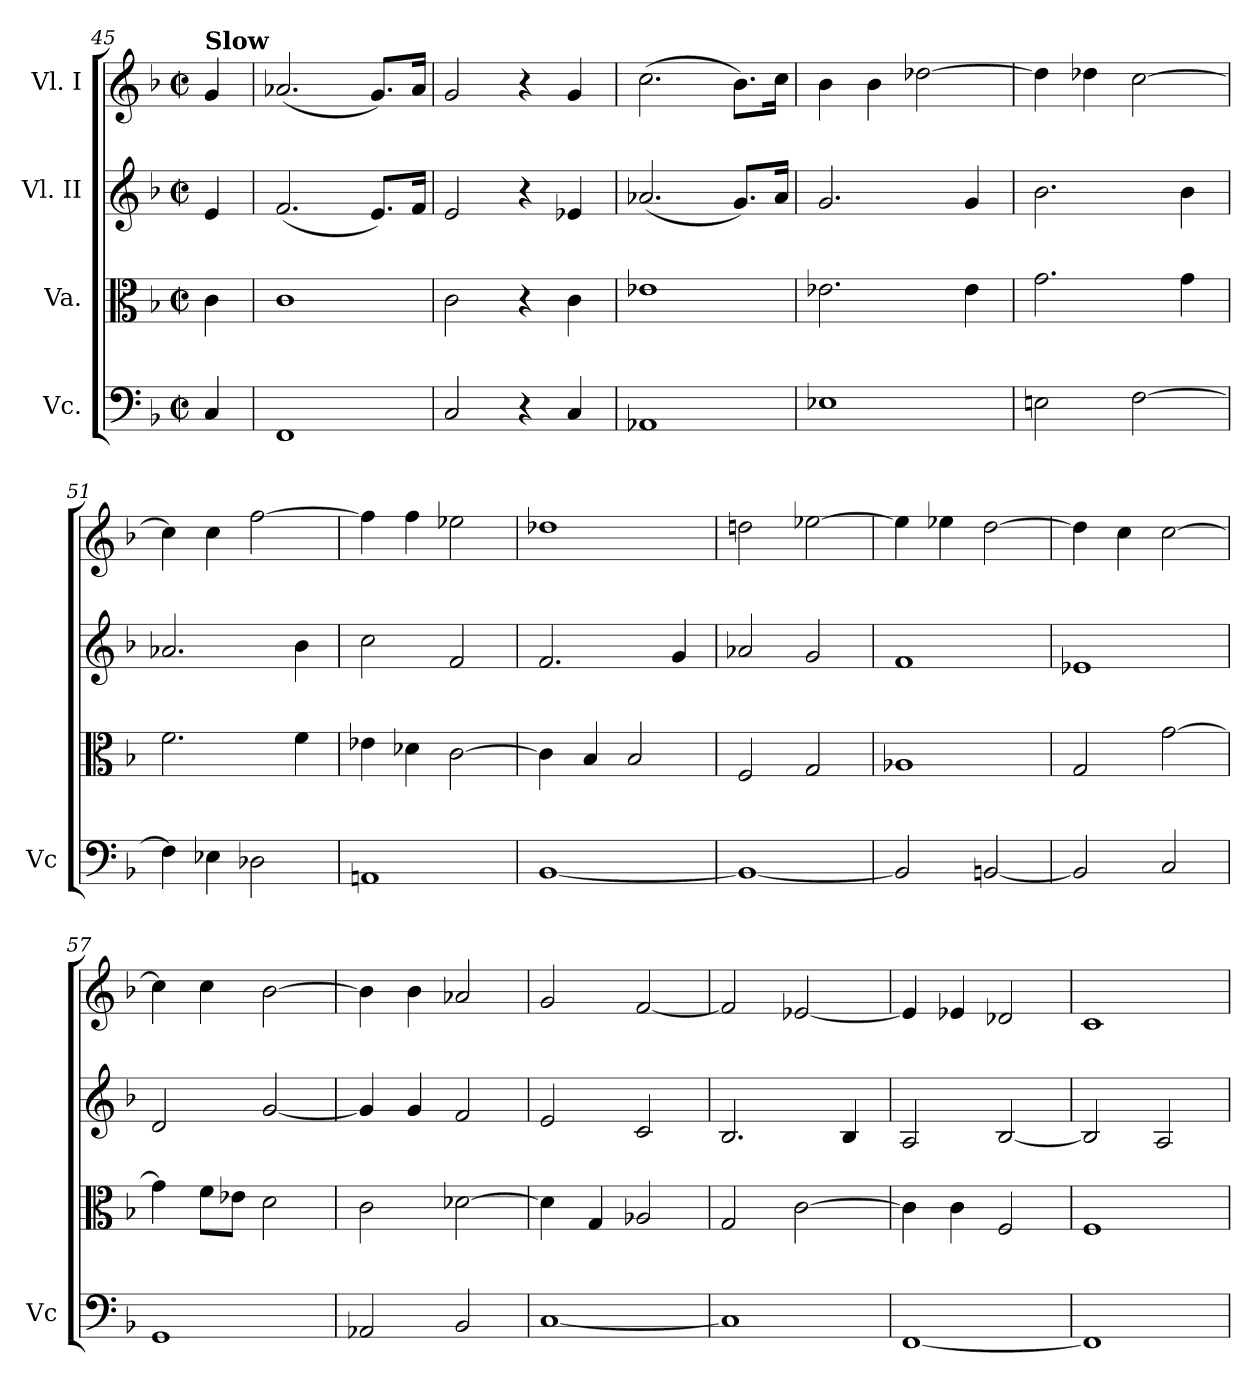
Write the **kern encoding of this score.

**kern	**kern	**kern	**kern
*part4	*part3	*part2	*part1
*staff4	*staff3	*staff2	*staff1
*I"Vc.	*I"Va.	*I"Vl. II	*I"Vl. I
*I'Vc	*	*	*
*clefF4	*clefC3	*clefG2	*clefG2
*k[b-]	*k[b-]	*k[b-]	*k[b-]
*F:	*F:	*F:	*F:
*M2/2	*M2/2	*M2/2	*M2/2
*met(c|)	*met(c|)	*met(c|)	*met(c|)
=45	=45	=45	=45
!	!	!	!LO:TX:a:B:t=Slow
4C/	4c\	4e/	4g/
=46	=46	=46	=46
1FF	1c	(<2.f/	(<2.a-X/
.	.	8.e/L)	8.g/L)
.	.	16f/Jk	16a-/Jk
=47	=47	=47	=47
2C/	2c\	2e/	2g/
4r	4r	4r	4r
4C/	4c\	4e-X/	4g/
=48	=48	=48	=48
1AA-X	1e-X	(<2.a-X/	(>2.cc\
.	.	8.g/L)	8.b-\L)
.	.	16a-/Jk	16cc\Jk
=49	=49	=49	=49
1E-X	2.e-X\	2.g/	4b-\
.	.	.	4b-\
.	.	.	[2dd-X\
.	4e-\	4g/	.
=50	=50	=50	=50
2En\	2.g\	2.b-\	4dd-\]
.	.	.	4dd-X\
[2F\	.	.	[2cc\
.	4g\	4b-\	.
=51	=51	=51	=51
4F\]	2.f\	2.a-X/	4cc\]
4E-X\	.	.	4cc\
2D-X\	.	.	[2ff\
.	4f\	4b-\	.
=52	=52	=52	=52
1AAn	4e-X\	2cc\	4ff\]
.	4d-X\	.	4ff\
.	[2c\	2f/	2ee-X\
=53	=53	=53	=53
[1BB-	4c\]	2.f/	1dd-X
.	4B-/	.	.
.	2B-/	.	.
.	.	4g/	.
!!LO:LB:g=z
=54	=54	=54	=54
1BB-_	2F/	2a-X/	2ddn\
.	2G/	2g/	[2ee-X\
=55	=55	=55	=55
2BB-/]	1A-X	1f	4ee-\]
.	.	.	4ee-X\
[2BBn/	.	.	[2dd\
=56	=56	=56	=56
2BB/]	2G/	1e-X	4dd\]
.	.	.	4cc\
2C/	[2g\	.	[2cc\
=57	=57	=57	=57
1GG	4g\]	2d/	4cc\]
.	8f\L	.	4cc\
.	8e-X\J	.	.
.	2d\	[2g/	[2b-\
=58	=58	=58	=58
2AA-X/	2c\	4g/]	4b-\]
.	.	4g/	4b-\
2BB-/	[2d-X\	2f/	2a-X/
=59	=59	=59	=59
[1C	4d-\]	2e/	2g/
.	4G/	.	.
.	2A-X/	2c/	[2f/
=60	=60	=60	=60
1C]	2G/	2.B-/	2f/]
.	[2c\	.	[2e-X/
.	.	4B-/	.
=61	=61	=61	=61
[1FF	4c\]	2A/	4e-/]
.	4c\	.	4e-X/
.	2F/	[2B-/	2d-X/
=62	=62	=62	=62
1FF]	1F	2B-/]	1c
.	.	2A/	.
=	=	=	=
*-	*-	*-	*-
